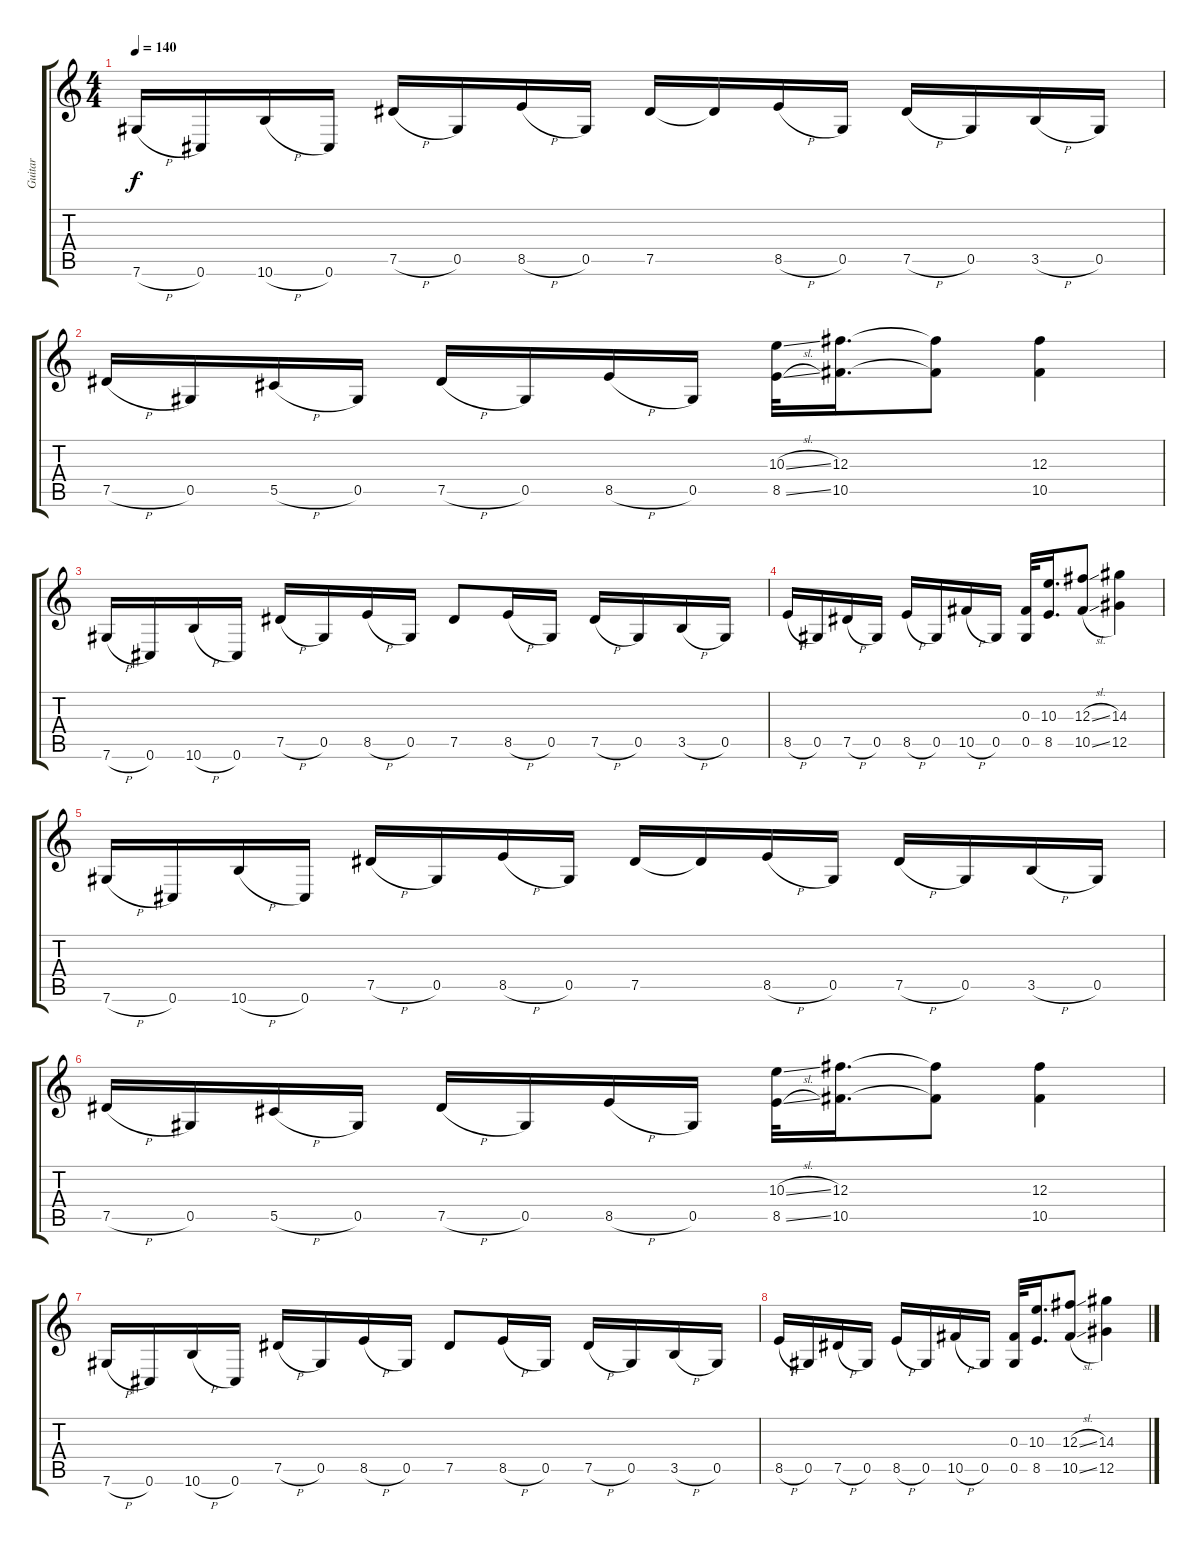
\track ("Guitar" "Guitar") {instrument distortionguitar}
\staff {score tabs}
\tuning (Eb4 Bb3 Gb3 Db3 Ab2 Db2) {hide}
\ts (4 4)
\tempo 140
\clef g2
\ks c
7.6{h}.16{dy f} 0.6.16 10.6{h}.16 0.6.16 7.5{h}.16 0.5.16 8.5{h}.16 0.5.16 7.5.16 7.5{t}.16 8.5{h}.16 0.5.16 7.5{h}.16 0.5.16 3.5{h}.16 0.5.16 |
7.5{h}.16 0.5.16 5.5{h}.16 0.5.16 7.5{h}.16 0.5.16 8.5{h}.16 0.5.16 (10.3{sl} 8.5{sl}).32 (12.3 10.5).16{d} (12.3{t} 10.5{t}).8 (12.3 10.5).4 |
7.6{h}.16 0.6.16 10.6{h}.16 0.6.16 7.5{h}.16 0.5.16 8.5{h}.16 0.5.16 7.5.8 8.5{h}.16 0.5.16 7.5{h}.16 0.5.16 3.5{h}.16 0.5.16 |
8.5{h}.16 0.5.16 7.5{h}.16 0.5.16 8.5{h}.16 0.5.16 10.5{h}.16 0.5.16 (0.3 0.5).32 (10.3 8.5).16{d} (12.3{sl} 10.5{sl}).8 (14.3 12.5).4 |
7.6{h}.16{instrument distortionguitar} 0.6.16 10.6{h}.16 0.6.16 7.5{h}.16 0.5.16 8.5{h}.16 0.5.16 7.5.16 7.5{t}.16 8.5{h}.16 0.5.16 7.5{h}.16 0.5.16 3.5{h}.16 0.5.16 |
7.5{h}.16 0.5.16 5.5{h}.16 0.5.16 7.5{h}.16 0.5.16 8.5{h}.16 0.5.16 (10.3{sl} 8.5{sl}).32 (12.3 10.5).16{d} (12.3{t} 10.5{t}).8 (12.3 10.5).4 |
7.6{h}.16 0.6.16 10.6{h}.16 0.6.16 7.5{h}.16 0.5.16 8.5{h}.16 0.5.16 7.5.8 8.5{h}.16 0.5.16 7.5{h}.16 0.5.16 3.5{h}.16 0.5.16 |
8.5{h}.16 0.5.16 7.5{h}.16 0.5.16 8.5{h}.16 0.5.16 10.5{h}.16 0.5.16 (0.3 0.5).32 (10.3 8.5).16{d} (12.3{sl} 10.5{sl}).8 (14.3 12.5).4
